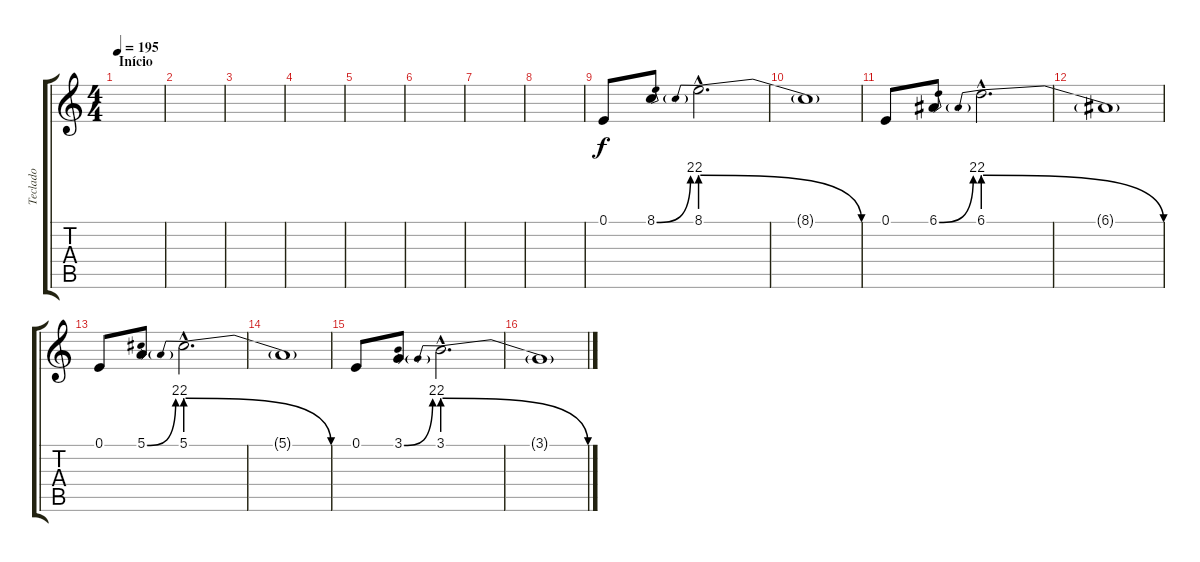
\track ("Teclado" "Teclado") {instrument lead1square}
\staff {score tabs}
\tuning (E4 B3 G3 D3 A2 E2) {hide}
\ts (4 4)
\section ("" "Início")
\tempo 195
\clef g2
\ks c
|
|
|
|
|
|
|
|
0.1.8 8.1{be (bend 0 0 60 8)}.8 8.1{be (prebendrelease 0 8 60 0) hac}.2{d} |
8.1{t}.1 |
0.1.8 6.1{be (bend 0 0 60 8)}.8 6.1{be (prebendrelease 0 8 60 0) hac}.2{d} |
6.1{t}.1 |
0.1.8 5.1{be (bend 0 0 60 8)}.8 5.1{be (prebendrelease 0 8 60 0) hac}.2{d} |
5.1{t}.1 |
0.1.8 3.1{be (bend 0 0 60 8)}.8 3.1{be (prebendrelease 0 8 60 0) hac}.2{d} |
3.1{t}.1
